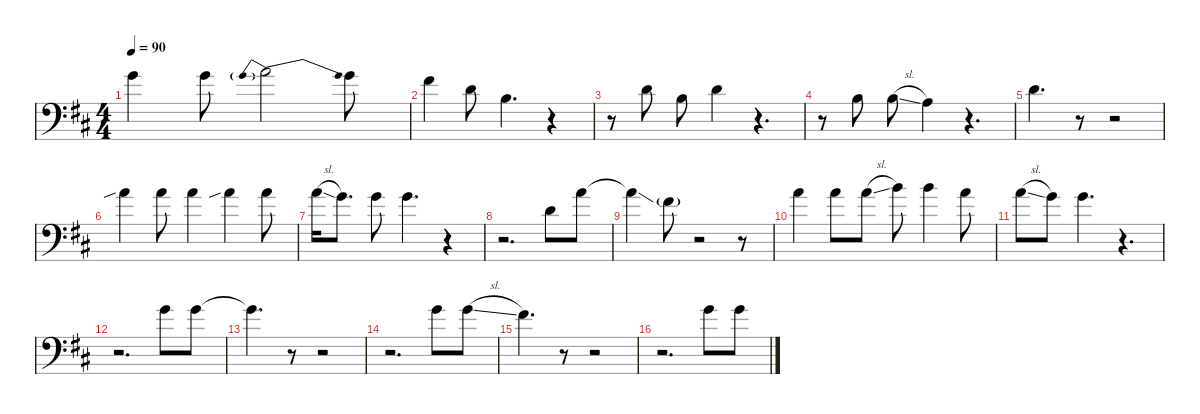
\defaultSystemsLayout 4
\hideDynamics
\bracketExtendMode nobrackets
\singleTrackTrackNamePolicy hidden
\multiTrackTrackNamePolicy hidden
\otherSystemsTrackNameOrientation horizontal
\track ("Vocals" "cb.") {instrument contrabass}
\staff {score}
\tuning (E4 B3 G3 D3 A2 E2)
\ts (4 4)
\tempo 90
\clef f4
\ks bminor
5.4{acc forcenatural}.4{dy mp beam Down} 5.4{acc forcenatural}.8{beam Down} 5.4{be (prebendrelease 0 4 50.0000016 0)}.2{beam Down} 5.4{acc forcenatural}.8{beam Down} |
4.4{acc #}.4 5.5{acc forcenatural}.8{beam Down} 2.5{acc forcenatural}.4{d beam Down} r.4{beam Down} |
r.8{beam Down} 5.5{acc forcenatural}.8{dy p beam Down} 2.5{acc forcenatural}.8{beam Down} 5.5{acc forcenatural}.4{beam Down} r.4{d beam Down} |
r.8{beam Down} 7.6{acc forcenatural}.8{beam Down} 7.6{sl acc forcenatural}.8{beam Down} 5.6{acc forcenatural}.4{beam Down} r.4{d beam Down} |
5.5{acc forcenatural}.4{d beam Down} r.8{beam Down} r.2{beam Down} |
7.4{sib acc forcenatural}.4{dy mp beam Down} 7.4{acc forcenatural}.8{beam Down} 7.4{acc forcenatural}.4{beam Down} 7.4{sib acc forcenatural}.4{beam Down} 7.4{acc forcenatural}.8{beam Down} |
7.4{sl acc forcenatural}.16{dy p beam Down} 5.4{acc forcenatural}.8{d beam Down} 5.4{acc forcenatural}.8{beam Down} 5.4{acc forcenatural}.4{d beam Down} r.4{beam Down} |
r.2{d beam Down} 5.5{acc forcenatural}.8{beam Down} 7.4{acc forcenatural}.8{beam Down} |
7.4{ss t acc forcenatural}.4{dy f beam Down} 4.4{g acc #}.8{dy mf} r.2{beam Down} r.8{beam Down} |
7.4{acc forcenatural}.4{dy mp beam Down} 7.4{acc forcenatural}.8{beam Down} 7.4{sl acc forcenatural}.8{beam Down} 9.4{acc forcenatural}.8{beam Down} 9.4{acc forcenatural}.4{beam Down} 7.4{acc forcenatural}.8{beam Down} |
7.4{sl acc forcenatural}.8{beam Down} 5.4{acc forcenatural}.8{beam Down} 5.4{acc forcenatural}.4{d beam Down} r.4{d beam Down} |
r.2{d beam Down} 5.4{acc forcenatural}.8{dy p beam Down} 5.4{acc forcenatural}.8{beam Down} |
5.4{t acc forcenatural}.4{d dy f beam Down} r.8{beam Down} r.2{beam Down} |
r.2{d beam Down} 5.4{acc forcenatural}.8{dy p beam Down} 5.4{sl acc forcenatural}.8{beam Down} |
4.4{acc #}.4{d dy f} r.8{beam Down} r.2{beam Down} |
r.2{d beam Down} 5.4{acc forcenatural}.8{dy p beam Down} 5.4{acc forcenatural}.8{beam Down}
